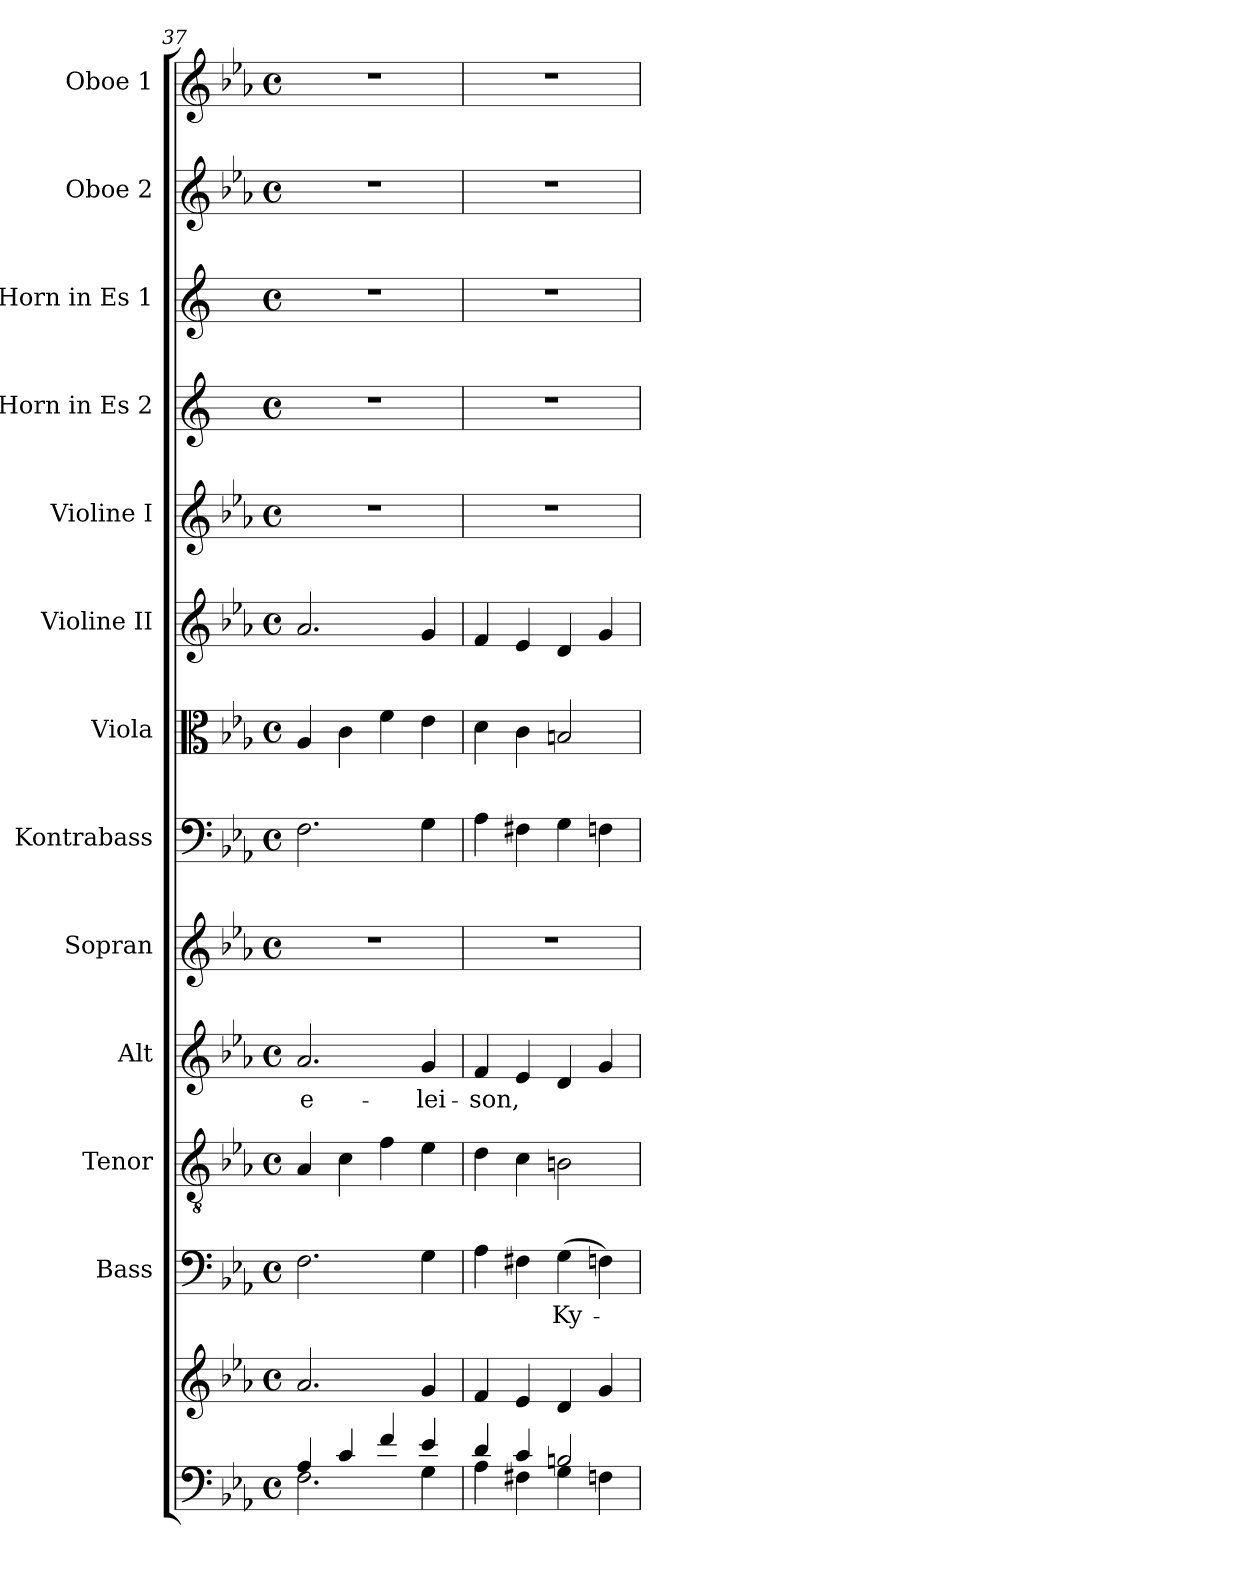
**kern	**kern	**kern	**text	**kern	**kern	**text	**kern	**kern	**kern	**kern	**kern	**kern	**kern	**kern	**kern
*part13	*part13	*part12	*part12	*part11	*part10	*part10	*part9	*part8	*part7	*part6	*part5	*part4	*part3	*part2	*part1
*staff14	*staff13	*staff12	*staff12	*staff11	*staff10	*staff10	*staff9	*staff8	*staff7	*staff6	*staff5	*staff4	*staff3	*staff2	*staff1
*	*	*I"Bass	*	*I"Tenor	*I"Alt	*	*I"Sopran	*I"Kontrabass	*I"Viola	*I"Violine II	*I"Violine I	*I"Horn in Es 2	*I"Horn in Es 1	*I"Oboe 2	*I"Oboe 1
*	*	*I'B.	*	*I'T.	*I'A.	*	*I'S.	*I'Kb.	*I'Vla.	*I'Vl. II	*I'Vl. I	*I'Hr. 2	*I'Hr. 1	*I'Ob. 2	*I'Ob. 1
*clefF4	*clefG2	*clefF4	*	*clefGv2	*clefG2	*	*clefG2	*clefF4	*clefC3	*clefG2	*clefG2	*clefG2	*clefG2	*clefG2	*clefG2
*	*	*	*	*	*	*	*	*ITrd7c12	*	*	*	*ITrd5c9	*ITrd5c9	*	*
*k[b-e-a-]	*k[b-e-a-]	*k[b-e-a-]	*	*k[b-e-a-]	*k[b-e-a-]	*	*k[b-e-a-]	*k[b-e-a-]	*k[b-e-a-]	*k[b-e-a-]	*k[b-e-a-]	*k[b-e-a-]	*k[b-e-a-]	*k[b-e-a-]	*k[b-e-a-]
*E-:	*E-:	*E-:	*	*E-:	*E-:	*	*E-:	*E-:	*E-:	*E-:	*E-:	*E-:	*E-:	*E-:	*E-:
*M4/4	*M4/4	*M4/4	*	*M4/4	*M4/4	*	*M4/4	*M4/4	*M4/4	*M4/4	*M4/4	*M4/4	*M4/4	*M4/4	*M4/4
*met(c)	*met(c)	*met(c)	*	*met(c)	*met(c)	*	*met(c)	*met(c)	*met(c)	*met(c)	*met(c)	*met(c)	*met(c)	*met(c)	*met(c)
=37	=37	=37	=37	=37	=37	=37	=37	=37	=37	=37	=37	=37	=37	=37	=37
*^	*	*	*	*	*	*	*	*	*	*	*	*	*	*	*
!	!	!	!	!	!	!	!LO:LY:b	!	!	!	!	!	!	!	!	!
4A-/	2.F\	2.a-/	2.F\	.	4A-/	2.a-/	e-	1r	2.FF\	4A-/	2.a-/	1r	1r	1r	1r	1r
4c/	.	.	.	.	4c\	.	.	.	.	4c\	.	.	.	.	.	.
4f/	.	.	.	.	4f\	.	.	.	.	4f\	.	.	.	.	.	.
!	!	!	!	!	!	!	!LO:LY:b	!	!	!	!	!	!	!	!	!
4e-/	4G\	4g/	4G\	.	4e-\	4g/	-lei-	.	4GG\	4e-\	4g/	.	.	.	.	.
=38	=38	=38	=38	=38	=38	=38	=38	=38	=38	=38	=38	=38	=38	=38	=38	=38
!	!	!	!	!	!	!	!LO:LY:b	!	!	!	!	!	!	!	!	!
4d/	4A-\	4f/	4A-\	.	4d\	4f/	-son,	1r	4AA-\	4d\	4f/	1r	1r	1r	1r	1r
4c/	4F#X\	4e-/	4F#X\	.	4c\	4e-/	.	.	4FF#X\	4c\	4e-/	.	.	.	.	.
!	!	!	!	!LO:LY:b	!	!	!	!	!	!	!	!	!	!	!	!
2Bn/	4G\	4d/	(>4G\	Ky-	2Bn\	4d/	.	.	4GG\	2Bn/	4d/	.	.	.	.	.
.	4Fn\	4g/	4Fn\)	.	.	4g/	.	.	4FFn\	.	4g/	.	.	.	.	.
*v	*v	*	*	*	*	*	*	*	*	*	*	*	*	*	*	*
=	=	=	=	=	=	=	=	=	=	=	=	=	=	=	=
*-	*-	*-	*-	*-	*-	*-	*-	*-	*-	*-	*-	*-	*-	*-	*-
